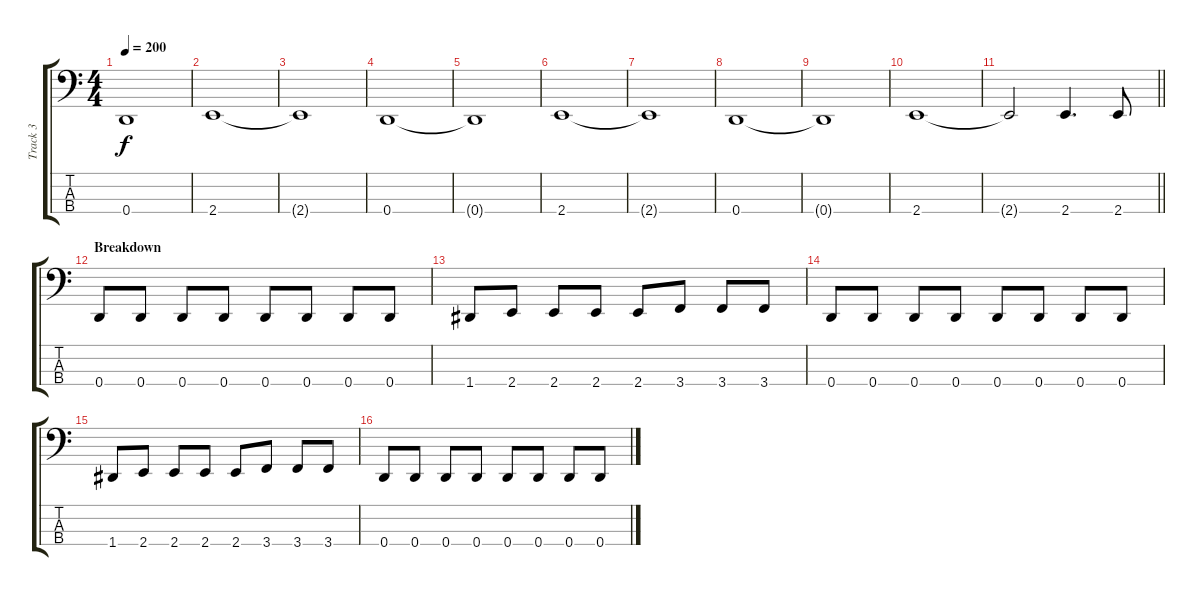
\track ("Track 3" "Track 3") {instrument electricbassfinger}
\staff {score tabs}
\tuning (G2 D2 A1 D1) {hide}
\ts (4 4)
\tempo 200
\clef f4
\ks c
0.4{t}.1{dy f} |
2.4.1 |
2.4{t}.1 |
0.4.1 |
0.4{t}.1 |
2.4.1 |
2.4{t}.1 |
0.4.1 |
0.4{t}.1 |
2.4.1 |
\barLineRight lightlight
2.4{t}.2 2.4.4{d} 2.4.8 |
\section ("" "Breakdown")
0.4.8 0.4.8 0.4.8 0.4.8 0.4.8 0.4.8 0.4.8 0.4.8 |
1.4.8 2.4.8 2.4.8 2.4.8 2.4.8 3.4.8 3.4.8 3.4.8 |
0.4.8 0.4.8 0.4.8 0.4.8 0.4.8 0.4.8 0.4.8 0.4.8 |
1.4.8 2.4.8 2.4.8 2.4.8 2.4.8 3.4.8 3.4.8 3.4.8 |
0.4.8 0.4.8 0.4.8 0.4.8 0.4.8 0.4.8 0.4.8 0.4.8
